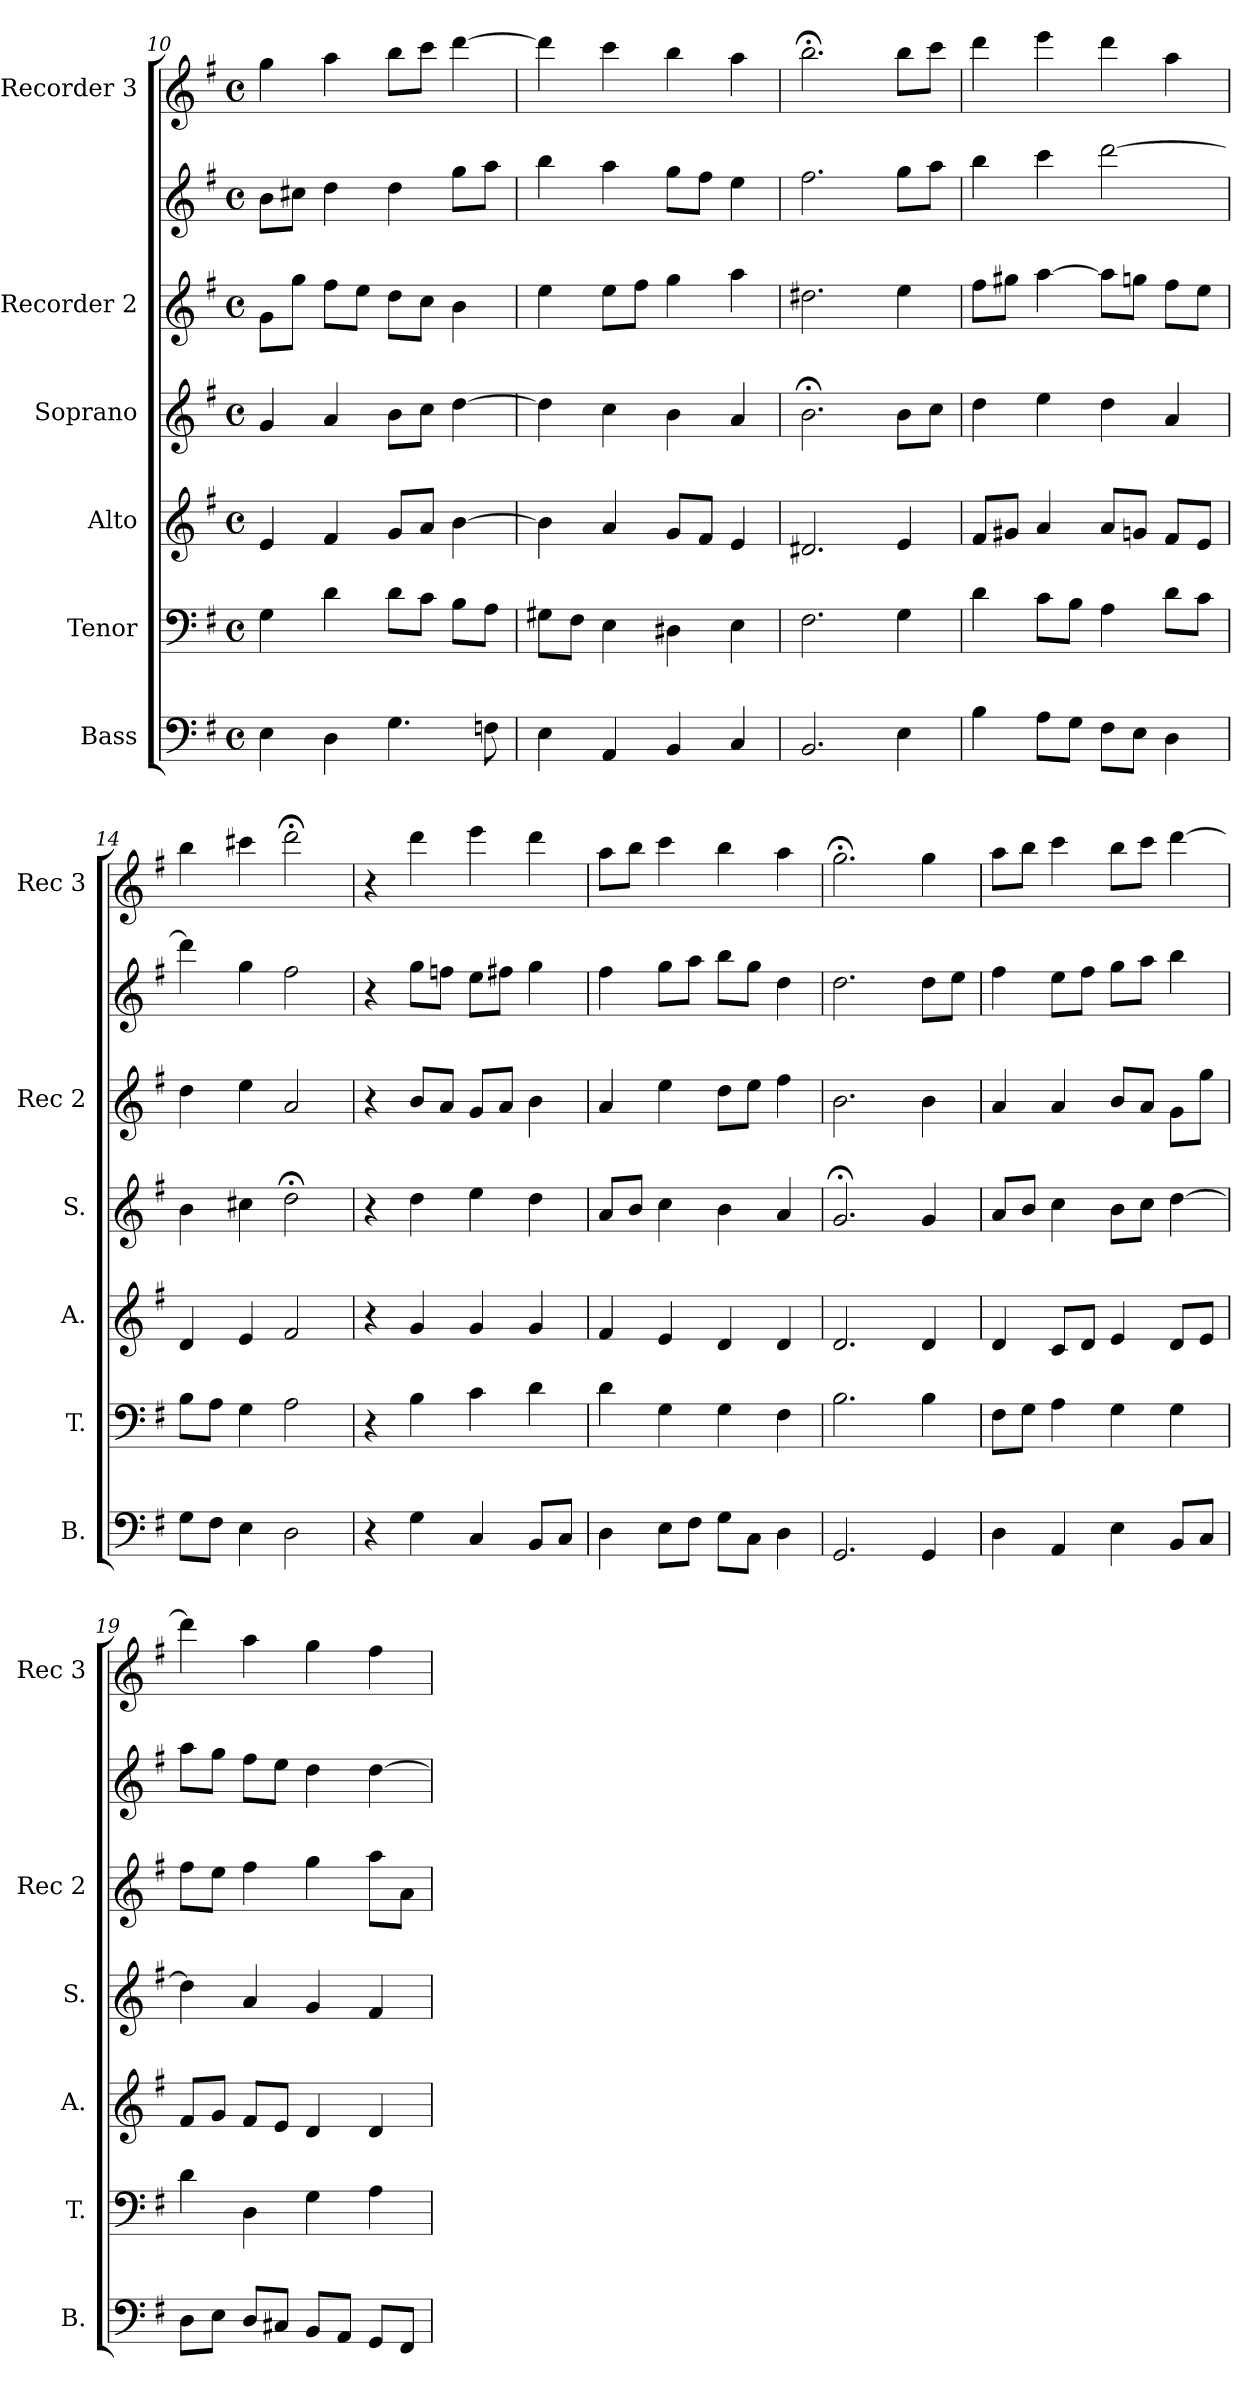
**kern	**kern	**kern	**kern	**kern	**kern	**kern
*part6	*part5	*part4	*part3	*part2	*part2	*part1
*staff7	*staff6	*staff5	*staff4	*staff3	*staff2	*staff1
*I"Bass	*I"Tenor	*I"Alto	*I"Soprano	*I"Recorder 2	*	*I"Recorder 3
*I'B.	*I'T.	*I'A.	*I'S.	*I'Rec 2	*	*I'Rec 3
!!LO:PB:g=z
*clefF4	*clefF4	*clefG2	*clefG2	*clefG2	*clefG2	*clefG2
*k[f#]	*k[f#]	*k[f#]	*k[f#]	*k[f#]	*k[f#]	*k[f#]
*G:	*G:	*G:	*G:	*G:	*G:	*G:
*M4/4	*M4/4	*M4/4	*M4/4	*M4/4	*M4/4	*M4/4
*met(c)	*met(c)	*met(c)	*met(c)	*met(c)	*met(c)	*met(c)
=10	=10	=10	=10	=10	=10	=10
4E\	4G\	4e/	4g/	8g\L	8b\L	4gg\
.	.	.	.	8gg\J	8cc#X\J	.
4D\	4d\	4f#/	4a/	8ff#\L	4dd\	4aa\
.	.	.	.	8ee\J	.	.
4.G\	8d\L	8g/L	8b\L	8dd\L	4dd\	8bb\L
.	8c\J	8a/J	8cc\J	8cc\J	.	8ccc\J
.	8B\L	[4b\	[4dd\	4b\	8gg\L	[4ddd\
8Fn\	8A\J	.	.	.	8aa\J	.
=11	=11	=11	=11	=11	=11	=11
4E\	8G#X\L	4b\]	4dd\]	4ee\	4bb\	4ddd\]
.	8F#\J	.	.	.	.	.
4AA/	4E\	4a/	4cc\	8ee\L	4aa\	4ccc\
.	.	.	.	8ff#\J	.	.
4BB/	4D#X\	8g/L	4b\	4gg\	8gg\L	4bb\
.	.	8f#/J	.	.	8ff#\J	.
4C/	4E\	4e/	4a/	4aa\	4ee\	4aa\
=12	=12	=12	=12	=12	=12	=12
2.BB/	2.F#\	2.d#X/	2.b;<\	2.dd#X\	2.ff#\	2.bb;<\
4E\	4G\	4e/	8b\L	4ee\	8gg\L	8bb\L
.	.	.	8cc\J	.	8aa\J	8ccc\J
=13	=13	=13	=13	=13	=13	=13
4B\	4d\	8f#/L	4dd\	8ff#\L	4bb\	4ddd\
.	.	8g#X/J	.	8gg#X\J	.	.
8A\L	8c\L	4a/	4ee\	[4aa\	4ccc\	4eee\
8G\J	8B\J	.	.	.	.	.
8F#\L	4A\	8a/L	4dd\	8aa\L]	[2ddd\	4ddd\
8E\J	.	8gn/J	.	8ggn\J	.	.
4D\	8d\L	8f#/L	4a/	8ff#\L	.	4aa\
.	8c\J	8e/J	.	8ee\J	.	.
=14	=14	=14	=14	=14	=14	=14
8G\L	8B\L	4d/	4b\	4dd\	4ddd\]	4bb\
8F#\J	8A\J	.	.	.	.	.
4E\	4G\	4e/	4cc#X\	4ee\	4gg\	4ccc#X\
2D\	2A\	2f#/	2dd;<\	2a/	2ff#\	2ddd;<\
!!LO:LB:g=z
=15	=15	=15	=15	=15	=15	=15
4r	4r	4r	4r	4r	4r	4r
4G\	4B\	4g/	4dd\	8b/L	8gg\L	4ddd\
.	.	.	.	8a/J	8ffn\J	.
4C/	4c\	4g/	4ee\	8g/L	8ee\L	4eee\
.	.	.	.	8a/J	8ff#X\J	.
8BB/L	4d\	4g/	4dd\	4b\	4gg\	4ddd\
8C/J	.	.	.	.	.	.
=16	=16	=16	=16	=16	=16	=16
4D\	4d\	4f#/	8a/L	4a/	4ff#\	8aa\L
.	.	.	8b/J	.	.	8bb\J
8E\L	4G\	4e/	4cc\	4ee\	8gg\L	4ccc\
8F#\J	.	.	.	.	8aa\J	.
8G\L	4G\	4d/	4b\	8dd\L	8bb\L	4bb\
8C\J	.	.	.	8ee\J	8gg\J	.
4D\	4F#\	4d/	4a/	4ff#\	4dd\	4aa\
=17	=17	=17	=17	=17	=17	=17
2.GG/	2.B\	2.d/	2.g;</	2.b\	2.dd\	2.gg;<\
4GG/	4B\	4d/	4g/	4b\	8dd\L	4gg\
.	.	.	.	.	8ee\J	.
=18	=18	=18	=18	=18	=18	=18
4D\	8F#\L	4d/	8a/L	4a/	4ff#\	8aa\L
.	8G\J	.	8b/J	.	.	8bb\J
4AA/	4A\	8c/L	4cc\	4a/	8ee\L	4ccc\
.	.	8d/J	.	.	8ff#\J	.
4E\	4G\	4e/	8b\L	8b/L	8gg\L	8bb\L
.	.	.	8cc\J	8a/J	8aa\J	8ccc\J
8BB/L	4G\	8d/L	[4dd\	8g\L	4bb\	[4ddd\
8C/J	.	8e/J	.	8gg\J	.	.
=19	=19	=19	=19	=19	=19	=19
8D\L	4d\	8f#/L	4dd\]	8ff#\L	8aa\L	4ddd\]
8E\J	.	8g/J	.	8ee\J	8gg\J	.
8D/L	4D\	8f#/L	4a/	4ff#\	8ff#\L	4aa\
8C#X/J	.	8e/J	.	.	8ee\J	.
8BB/L	4G\	4d/	4g/	4gg\	4dd\	4gg\
8AA/J	.	.	.	.	.	.
8GG/L	4A\	4d/	4f#/	8aa\L	[4dd\	4ff#\
8FF#/J	.	.	.	8a\J	.	.
=	=	=	=	=	=	=
*-	*-	*-	*-	*-	*-	*-
